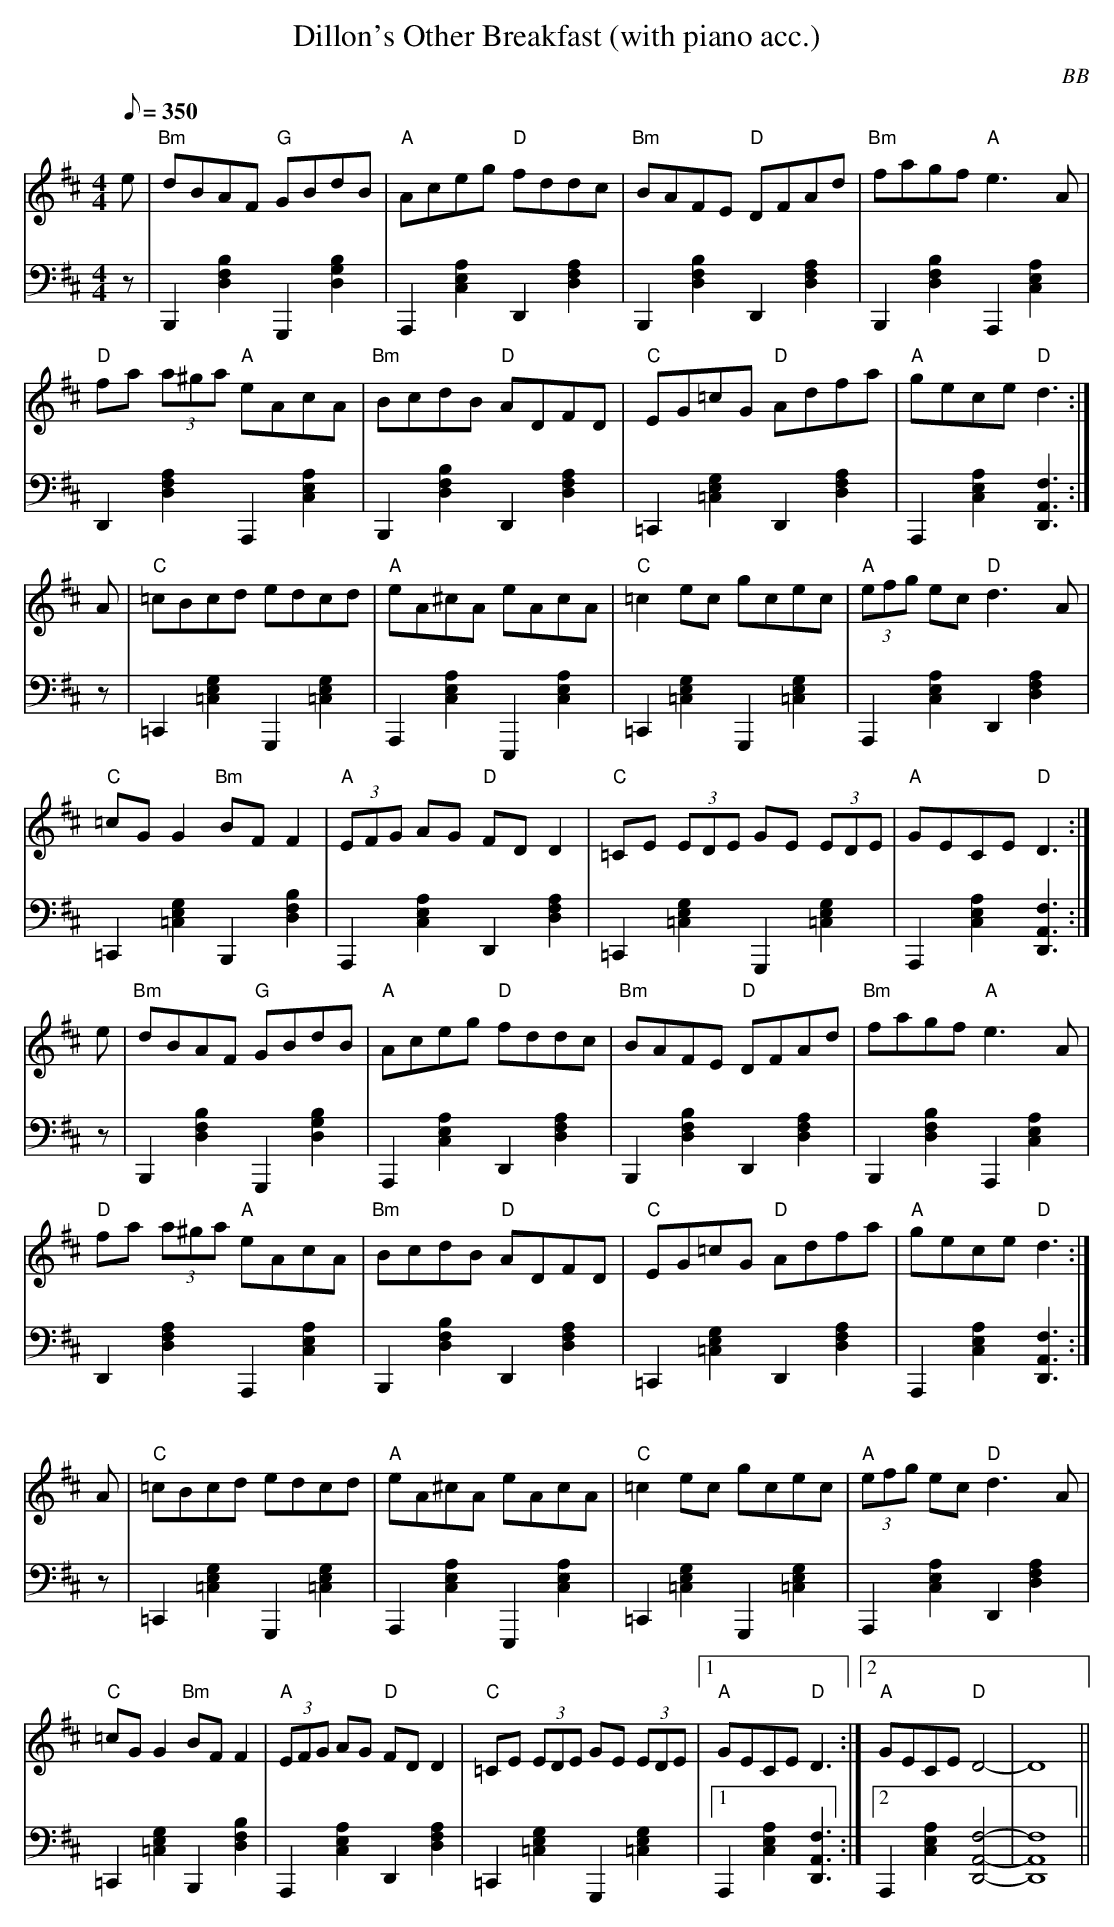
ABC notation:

X:1
T: Dillon's Other Breakfast (with piano acc.)
C: BB
Q: 1/8=350
M: 4/4
L: 1/8
V: 1 program 1 21 %acc
V: 2 volume=70 clef=bass m=D program 1 01
K: D
[V:1] e|"Bm"dBAF "G"GBdB|"A"Aceg "D"fddc|"Bm"BAFE "D"DFAd |"Bm"fagf "A"e3A |
[V:2] z|B,,2[F2D2B2]G,,2[G2D2B2]|A,,2[A2C2E2]D,2[A2D2F2]|B,,2[F2D2B2]D,2[A2D2F2]|\
B,,2[F2D2B2]A,,2[A2C2E2]|
[V:1] "D"fa (3a^ga "A"eAcA | "Bm"BcdB "D"ADFD | "C"EG=cG "D"Adfa |"A"gece "D"d3 :|
[V:2] D,2[A2D2F2]A,,2[A2C2E2]|B,,2[F2D2B2]D,2[A2D2F2]|=C,2[E2G2=C2]D,2[A2D2F2]|\
A,,2[A2C2E2][D,3A,3F3]:|
[V:1] A| "C"=cBcd edcd | "A"eA^cA eAcA | "C"=c2 ec gcec |"A"(3efg ec "D"d3 A |
[V:2] z|=C,2[E2G2=C2]G,,2[E2=C2G2]|A,,2[A2C2E2]E,,2[E2C2A2]|\
=C,2[E2G2=C2]G,,2[E2=C2G2]|A,,2[A2C2E2]D,2[A2D2F2]|
[V:1] "C"=cG G2 "Bm"BF F2 | "A"(3EFG AG "D"FD D2 | "C"=CE (3EDE GE (3EDE |"A"GECE "D"D3 :|
[V:2] =C,2[E2G2=C2]B,,2[F2D2B2]|A,,2[A2C2E2]D,2[A2D2F2]|=C,2[E2G2=C2]G,,2[E2=C2G2]|\
A,,2[A2C2E2][D,3A,3F3]:|
[V:1] e|"Bm"dBAF "G"GBdB|"A"Aceg "D"fddc|"Bm"BAFE "D"DFAd |"Bm"fagf "A"e3A |
[V:2] z|B,,2[F2D2B2]G,,2[G2D2B2]|A,,2[A2C2E2]D,2[A2D2F2]|B,,2[F2D2B2]D,2[A2D2F2]|\
B,,2[F2D2B2]A,,2[A2C2E2]|
[V:1] "D"fa (3a^ga "A"eAcA | "Bm"BcdB "D"ADFD | "C"EG=cG "D"Adfa |"A"gece "D"d3 :|
[V:2] D,2[A2D2F2]A,,2[A2C2E2]|B,,2[F2D2B2]D,2[A2D2F2]|=C,2[E2G2=C2]D,2[A2D2F2]|\
A,,2[A2C2E2][D,3A,3F3]:|
[V:1] A| "C"=cBcd edcd | "A"eA^cA eAcA | "C"=c2 ec gcec |"A"(3efg ec "D"d3 A |
[V:2] z|=C,2[E2G2=C2]G,,2[E2=C2G2]|A,,2[A2C2E2]E,,2[E2C2A2]|\
=C,2[E2G2=C2]G,,2[E2=C2G2]|A,,2[A2C2E2]D,2[A2D2F2]|
[V:1] "C"=cG G2 "Bm"BF F2 | "A"(3EFG AG "D"FD D2 | "C"=CE (3EDE GE (3EDE |1 "A"GECE "D"D3 :|2\
"A"GECE "D"D4-|D8||
[V:2] =C,2[E2G2=C2]B,,2[F2D2B2]|A,,2[A2C2E2]D,2[A2D2F2]|=C,2[E2G2=C2]G,,2[E2=C2G2]|1\
A,,2[A2C2E2][D,3A,3F3] :|2 A,,2[A2C2E2][D,4-A,4-F4-]|[D,8A,8F8]||
